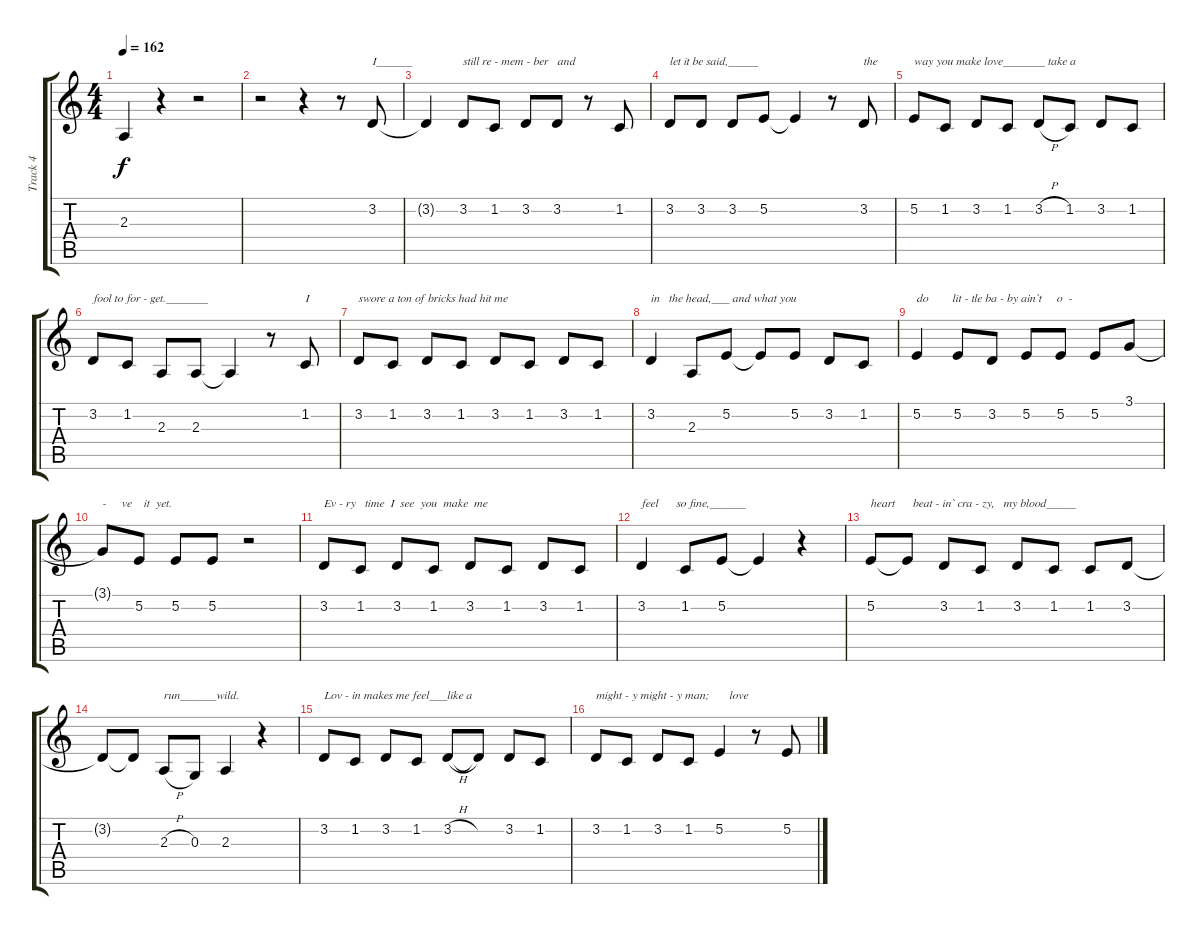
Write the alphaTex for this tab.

\track ("Track 4" "Track 4") {instrument flute}
\staff {score tabs}
\tuning (E4 B3 G3 D3 A2 E2) {hide}
\ts (4 4)
\tempo 162
\clef g2
\ks c
2.3{t}.4{dy f} r.4 r.2 |
r.2 r.4 r.8 3.2.8{txt "I______"} |
3.2{t}.4 3.2.8{txt "still re - mem - ber   and"} 1.2.8 3.2.8 3.2.8 r.8 1.2.8 |
3.2.8{txt "let it be said,_____"} 3.2.8 3.2.8 5.2.8 5.2{t}.4 r.8 3.2.8{txt "the"} |
5.2.8{txt "way you make love_______ take a"} 1.2.8 3.2.8 1.2.8 3.2{h}.8 1.2.8 3.2.8 1.2.8 |
3.2.8{txt "fool to for - get._______"} 1.2.8 2.3.8 2.3.8 2.3{t}.4 r.8 1.2.8{txt "I"} |
3.2.8{txt "swore a ton of bricks had hit me"} 1.2.8 3.2.8 1.2.8 3.2.8 1.2.8 3.2.8 1.2.8 |
3.2.4{txt "in   the head,___ and what you"} 2.3.8 5.2.8 5.2{t}.8 5.2.8 3.2.8 1.2.8 |
5.2.4{txt "do        lit - tle ba - by ain`t     o  -     "} 5.2.8 3.2.8 5.2.8 5.2.8 5.2.8 3.1.8 |
3.1{t}.8{txt "-     ve    it  yet."} 5.2.8 5.2.8 5.2.8 r.2 |
3.2.8{txt "Ev - ry   time  I  see  you  make  me"} 1.2.8 3.2.8 1.2.8 3.2.8 1.2.8 3.2.8 1.2.8 |
3.2.4{txt "feel      so fine,______"} 1.2.8 5.2.8 5.2{t}.4 r.4 |
5.2.8{txt "heart      beat - in` cra - zy,   my blood_____"} 5.2{t}.8 3.2.8 1.2.8 3.2.8 1.2.8 1.2.8 3.2.8 |
3.2{t}.8 3.2{t}.8 2.3{h}.8{txt "run______wild."} 0.3.8 2.3.4 r.4 |
3.2.8{txt "Lov - in makes me feel___like a"} 1.2.8 3.2.8 1.2.8 3.2{h}.8 3.2{t}.8 3.2.8 1.2.8 |
3.2.8{txt "might - y might - y man;       love"} 1.2.8 3.2.8 1.2.8 5.2.4 r.8 5.2.8
